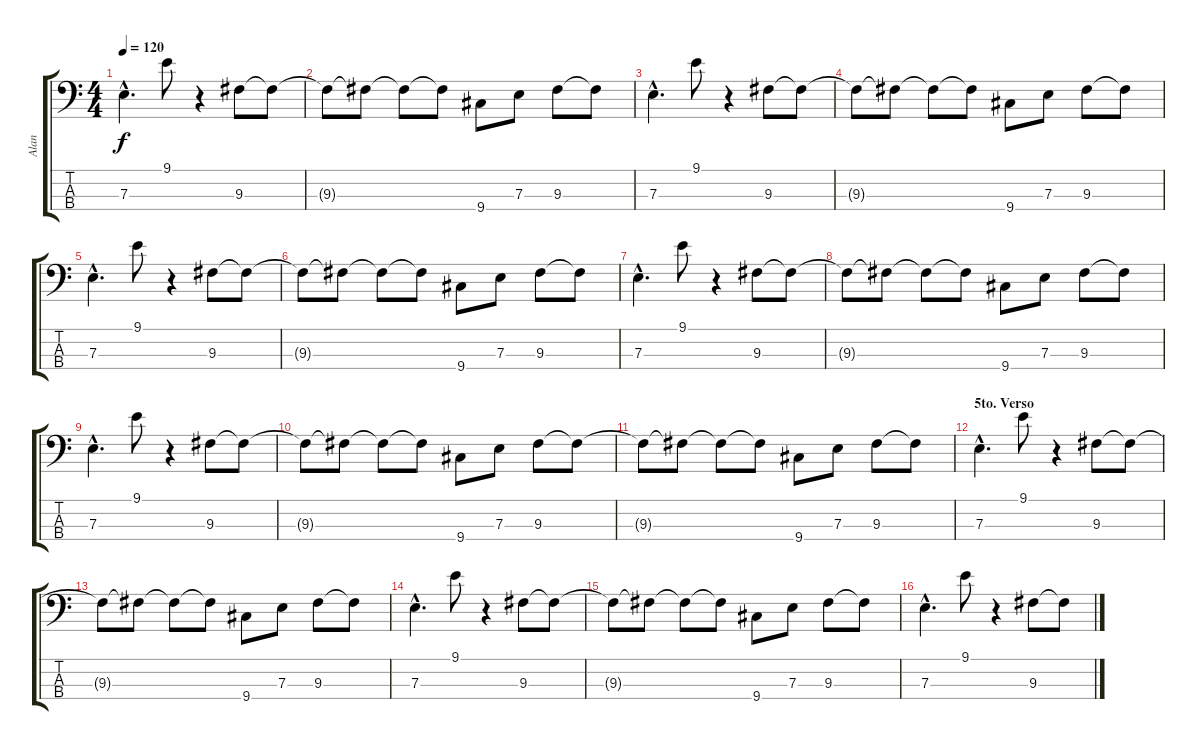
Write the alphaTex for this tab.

\track ("Alan" "Alan") {instrument electricbasspick}
\staff {score tabs}
\tuning (G2 D2 A1 E1) {hide}
\ts (4 4)
\tempo 120
\clef f4
\ks c
7.3{hac}.4{d dy f} 9.1.8 r.4 9.3.8 9.3{t}.8 |
9.3{t}.8 9.3{t}.8 9.3{t}.8 9.3{t}.8 9.4.8 7.3.8 9.3.8 9.3{t}.8 |
7.3{hac}.4{d} 9.1.8 r.4 9.3.8 9.3{t}.8 |
9.3{t}.8 9.3{t}.8 9.3{t}.8 9.3{t}.8 9.4.8 7.3.8 9.3.8 9.3{t}.8 |
7.3{hac}.4{d} 9.1.8 r.4 9.3.8 9.3{t}.8 |
9.3{t}.8 9.3{t}.8 9.3{t}.8 9.3{t}.8 9.4.8 7.3.8 9.3.8 9.3{t}.8 |
7.3{hac}.4{d} 9.1.8 r.4 9.3.8 9.3{t}.8 |
9.3{t}.8 9.3{t}.8 9.3{t}.8 9.3{t}.8 9.4.8 7.3.8 9.3.8 9.3{t}.8 |
7.3{hac}.4{d} 9.1.8 r.4 9.3.8 9.3{t}.8 |
9.3{t}.8 9.3{t}.8 9.3{t}.8 9.3{t}.8 9.4.8 7.3.8 9.3.8 9.3{t}.8 |
9.3{t}.8 9.3{t}.8 9.3{t}.8 9.3{t}.8 9.4.8 7.3.8 9.3.8 9.3{t}.8 |
\section ("" "5to. Verso")
7.3{hac}.4{d} 9.1.8 r.4 9.3.8 9.3{t}.8 |
9.3{t}.8 9.3{t}.8 9.3{t}.8 9.3{t}.8 9.4.8 7.3.8 9.3.8 9.3{t}.8 |
7.3{hac}.4{d} 9.1.8 r.4 9.3.8 9.3{t}.8 |
9.3{t}.8 9.3{t}.8 9.3{t}.8 9.3{t}.8 9.4.8 7.3.8 9.3.8 9.3{t}.8 |
7.3{hac}.4{d} 9.1.8 r.4 9.3.8 9.3{t}.8
